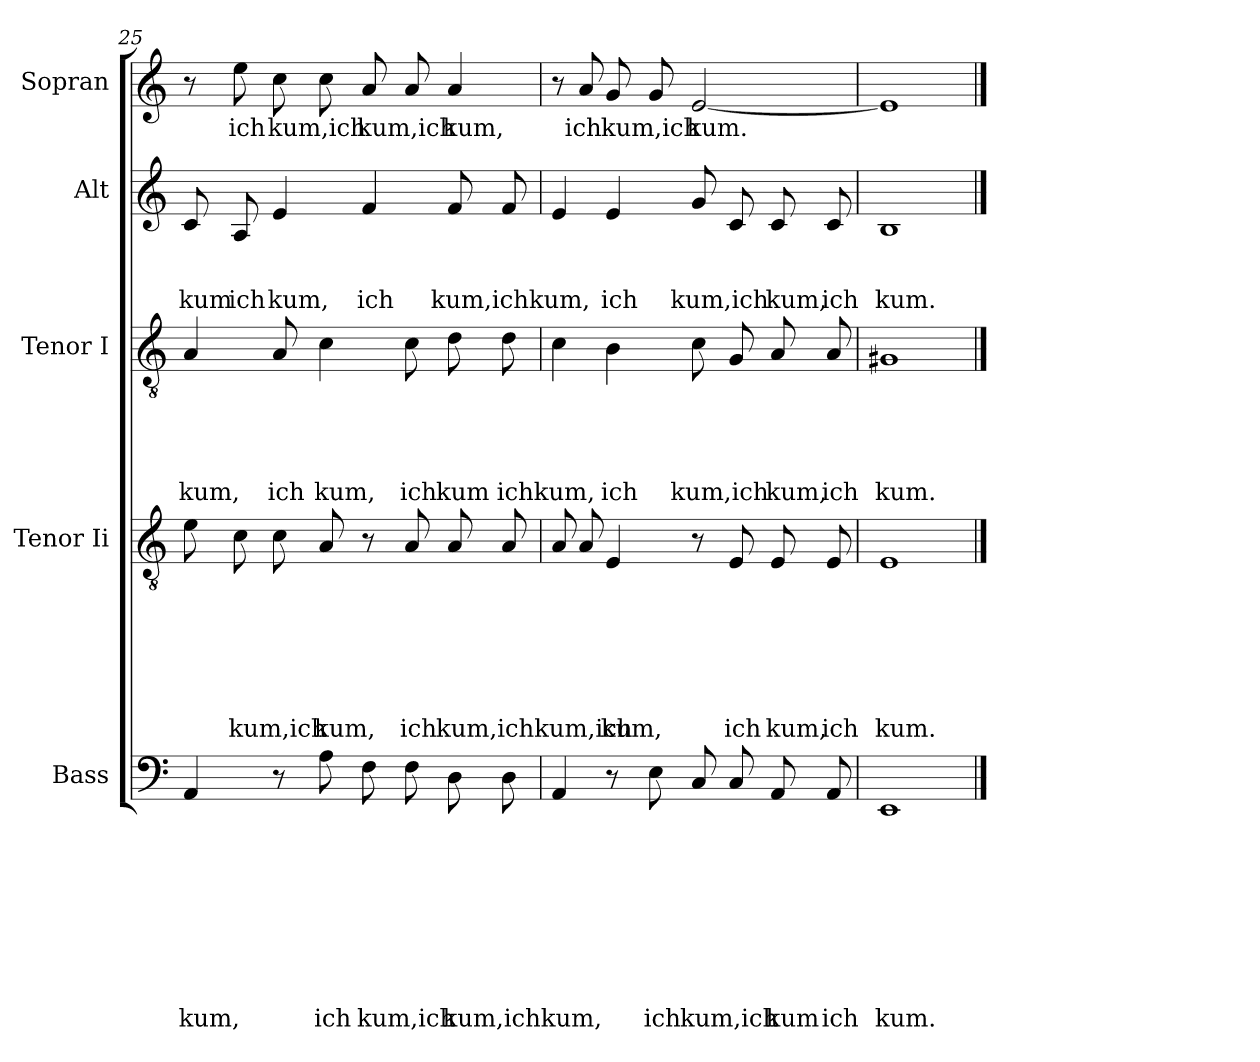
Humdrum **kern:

**kern	**text	**text	**text	**text	**text	**text	**text	**text	**text	**kern	**text	**text	**text	**text	**text	**text	**text	**kern	**text	**text	**text	**text	**text	**kern	**text	**text	**text	**kern	**text
*part5	*part5	*part5	*part5	*part5	*part5	*part5	*part5	*part5	*part5	*part4	*part4	*part4	*part4	*part4	*part4	*part4	*part4	*part3	*part3	*part3	*part3	*part3	*part3	*part2	*part2	*part2	*part2	*part1	*part1
*staff5	*staff5	*staff5	*staff5	*staff5	*staff5	*staff5	*staff5	*staff5	*staff5	*staff4	*staff4	*staff4	*staff4	*staff4	*staff4	*staff4	*staff4	*staff3	*staff3	*staff3	*staff3	*staff3	*staff3	*staff2	*staff2	*staff2	*staff2	*staff1	*staff1
*I"Bass	*	*	*	*	*	*	*	*	*	*I"Tenor Ii	*	*	*	*	*	*	*	*I"Tenor I	*	*	*	*	*	*I"Alt	*	*	*	*I"Sopran	*
*clefF4	*	*	*	*	*	*	*	*	*	*clefGv2	*	*	*	*	*	*	*	*clefGv2	*	*	*	*	*	*clefG2	*	*	*	*clefG2	*
*k[]	*	*	*	*	*	*	*	*	*	*k[]	*	*	*	*	*	*	*	*k[]	*	*	*	*	*	*k[]	*	*	*	*k[]	*
*C:	*	*	*	*	*	*	*	*	*	*C:	*	*	*	*	*	*	*	*C:	*	*	*	*	*	*C:	*	*	*	*C:	*
=25	=25	=25	=25	=25	=25	=25	=25	=25	=25	=25	=25	=25	=25	=25	=25	=25	=25	=25	=25	=25	=25	=25	=25	=25	=25	=25	=25	=25	=25
!	!	!	!	!	!	!	!	!	!LO:LY:b	!	!	!	!	!	!	!	!	!	!	!	!	!	!LO:LY:b	!	!	!	!LO:LY:b	!	!
4AA/	.	.	.	.	.	.	.	.	kum,	8e\	.	.	.	.	.	.	.	4A/	.	.	.	.	kum,	8c/	.	.	kum	8r	.
!	!	!	!	!	!	!	!	!	!	!	!	!	!	!	!	!	!LO:LY:b	!	!	!	!	!	!	!	!	!	!LO:LY:b	!	!LO:LY:b
.	.	.	.	.	.	.	.	.	.	8c\	.	.	.	.	.	.	kum,ich	.	.	.	.	.	.	8A/	.	.	ich	8ee\	ich
!	!	!	!	!	!	!	!	!	!	!	!	!	!	!	!	!	!	!	!	!	!	!	!LO:LY:b	!	!	!	!LO:LY:b	!	!LO:LY:b
8r	.	.	.	.	.	.	.	.	.	8c\	.	.	.	.	.	.	.	8A/	.	.	.	.	ich	4e/	.	.	kum,	8cc\	kum,ich
!	!	!	!	!	!	!	!	!	!LO:LY:b	!	!	!	!	!	!	!	!LO:LY:b	!	!	!	!	!	!LO:LY:b	!	!	!	!	!	!
8A\	.	.	.	.	.	.	.	.	ich	8A/	.	.	.	.	.	.	kum,	4c\	.	.	.	.	kum,	.	.	.	.	8cc\	.
!	!	!	!	!	!	!	!	!	!LO:LY:b	!	!	!	!	!	!	!	!	!	!	!	!	!	!	!	!	!	!LO:LY:b	!	!LO:LY:b
8F\	.	.	.	.	.	.	.	.	kum,ich	8r	.	.	.	.	.	.	.	.	.	.	.	.	.	4f/	.	.	ich	8a/	kum,ich
!	!	!	!	!	!	!	!	!	!	!	!	!	!	!	!	!	!LO:LY:b	!	!	!	!	!	!LO:LY:b	!	!	!	!	!	!
8F\	.	.	.	.	.	.	.	.	.	8A/	.	.	.	.	.	.	ich	8c\	.	.	.	.	ich	.	.	.	.	8a/	.
!	!	!	!	!	!	!	!	!	!LO:LY:b	!	!	!	!	!	!	!	!LO:LY:b	!	!	!	!	!	!LO:LY:b	!	!	!	!LO:LY:b	!	!LO:LY:b
8D\	.	.	.	.	.	.	.	.	kum,ichkum,	8A/	.	.	.	.	.	.	kum,ichkum,ich	8d\	.	.	.	.	kum	8f/	.	.	kum,ichkum,	4a/	kum,
!	!	!	!	!	!	!	!	!	!	!	!	!	!	!	!	!	!	!	!	!	!	!	!LO:LY:b	!	!	!	!	!	!
8D\	.	.	.	.	.	.	.	.	.	8A/	.	.	.	.	.	.	.	8d\	.	.	.	.	ichkum,	8f/	.	.	.	.	.
=26	=26	=26	=26	=26	=26	=26	=26	=26	=26	=26	=26	=26	=26	=26	=26	=26	=26	=26	=26	=26	=26	=26	=26	=26	=26	=26	=26	=26	=26
4AA/	.	.	.	.	.	.	.	.	.	8A/	.	.	.	.	.	.	.	4c\	.	.	.	.	.	4e/	.	.	.	8r	.
!	!	!	!	!	!	!	!	!	!	!	!	!	!	!	!	!	!	!	!	!	!	!	!	!	!	!	!	!	!LO:LY:b
.	.	.	.	.	.	.	.	.	.	8A/	.	.	.	.	.	.	.	.	.	.	.	.	.	.	.	.	.	8a/	ich
!	!	!	!	!	!	!	!	!	!	!	!	!	!	!	!	!	!LO:LY:b	!	!	!	!	!	!LO:LY:b	!	!	!	!LO:LY:b	!	!LO:LY:b
8r	.	.	.	.	.	.	.	.	.	4E/	.	.	.	.	.	.	kum,	4B\	.	.	.	.	ich	4e/	.	.	ich	8g/	kum,ich
!	!	!	!	!	!	!	!	!	!LO:LY:b	!	!	!	!	!	!	!	!	!	!	!	!	!	!	!	!	!	!	!	!
8E\	.	.	.	.	.	.	.	.	ich	.	.	.	.	.	.	.	.	.	.	.	.	.	.	.	.	.	.	8g/	.
!	!	!	!	!	!	!	!	!	!LO:LY:b	!	!	!	!	!	!	!	!	!	!	!	!	!	!LO:LY:b	!	!	!	!LO:LY:b	!	!LO:LY:b
8C/	.	.	.	.	.	.	.	.	kum,ich	8r	.	.	.	.	.	.	.	8c\	.	.	.	.	kum,ich	8g/	.	.	kum,ich	[<2e/	kum.
!	!	!	!	!	!	!	!	!	!	!	!	!	!	!	!	!	!LO:LY:b	!	!	!	!	!	!	!	!	!	!	!	!
8C/	.	.	.	.	.	.	.	.	.	8E/	.	.	.	.	.	.	ich	8G/	.	.	.	.	.	8c/	.	.	.	.	.
!	!	!	!	!	!	!	!	!	!LO:LY:b	!	!	!	!	!	!	!	!LO:LY:b	!	!	!	!	!	!LO:LY:b	!	!	!	!LO:LY:b	!	!
8AA/	.	.	.	.	.	.	.	.	kum	8E/	.	.	.	.	.	.	kum,	8A/	.	.	.	.	kum,	8c/	.	.	kum,	.	.
!	!	!	!	!	!	!	!	!	!LO:LY:b	!	!	!	!	!	!	!	!LO:LY:b	!	!	!	!	!	!LO:LY:b	!	!	!	!LO:LY:b	!	!
8AA/	.	.	.	.	.	.	.	.	ich	8E/	.	.	.	.	.	.	ich	8A/	.	.	.	.	ich	8c/	.	.	ich	.	.
=27	=27	=27	=27	=27	=27	=27	=27	=27	=27	=27	=27	=27	=27	=27	=27	=27	=27	=27	=27	=27	=27	=27	=27	=27	=27	=27	=27	=27	=27
!	!	!	!	!	!	!	!	!	!LO:LY:b	!	!	!	!	!	!	!	!LO:LY:b	!	!	!	!	!	!LO:LY:b	!	!	!	!LO:LY:b	!	!
1EE	.	.	.	.	.	.	.	.	kum.	1E	.	.	.	.	.	.	kum.	1G#X	.	.	.	.	kum.	1B	.	.	kum.	1e]	.
==	==	==	==	==	==	==	==	==	==	==	==	==	==	==	==	==	==	==	==	==	==	==	==	==	==	==	==	==	==
*-	*-	*-	*-	*-	*-	*-	*-	*-	*-	*-	*-	*-	*-	*-	*-	*-	*-	*-	*-	*-	*-	*-	*-	*-	*-	*-	*-	*-	*-
